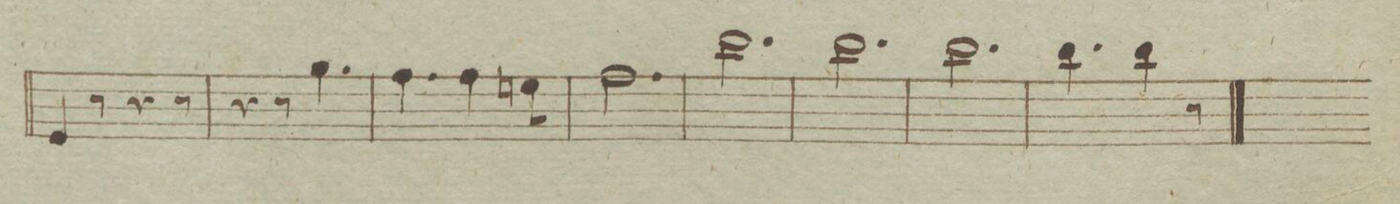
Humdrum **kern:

**kern
*I"Oboe Primo.
*clefG2
*k[fnb-e-]
*met(c)
*M6/8
4e-/
8r
4r
8r
=218
4r
8r
4.gg\
=219
4.ff\
4ff\
8een\
=220
2.ff\
=221
2.bb-\
=222
2.bb-\
=223
2.bb-\
=224
4.bb-\
4bb-\
8r
==
*-
